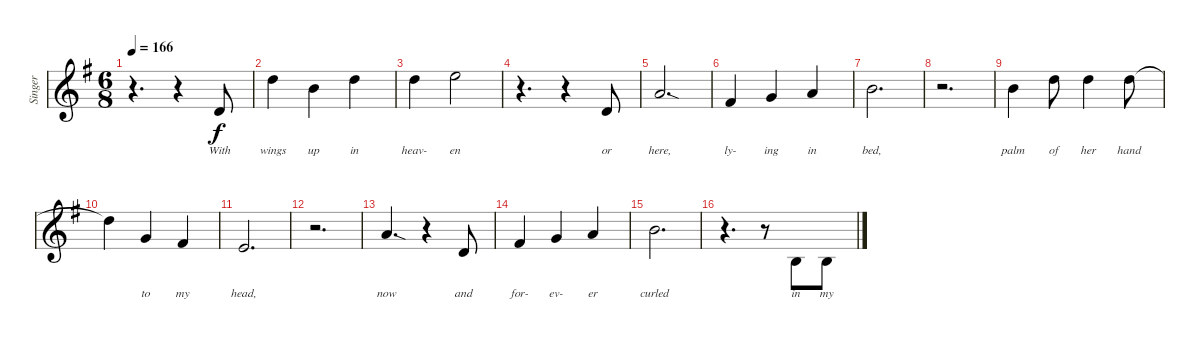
\defaultSystemsLayout 4
\bracketExtendMode groupsimilarinstruments
\otherSystemsTrackNameOrientation horizontal
\track ("Vocals" "Singer") {multiBarRest instrument voiceoohs}
\staff {score}
\tuning (E4 B3 G3 D3 A2 E2)
\ts (6 8)
\tempo 166
\clef g2
\ks g
r.4{d dy f beam Down} r.4{beam Down} 12.4{acc forcenatural}.8{lyrics (0 "With") lyrics (1 "") lyrics (2 "") lyrics (3 "") lyrics (4 "") beam Up} |
10.1{acc forcenatural}.4{lyrics (0 "wings") lyrics (1 "") lyrics (2 "") lyrics (3 "") lyrics (4 "") beam Down} 7.1{acc forcenatural}.4{lyrics (0 "up") lyrics (1 "") lyrics (2 "") lyrics (3 "") lyrics (4 "") beam Down} 10.1{acc forcenatural}.4{lyrics (0 "in") lyrics (1 "") lyrics (2 "") lyrics (3 "") lyrics (4 "") beam Down} |
10.1{acc forcenatural}.4{lyrics (0 "heav-") lyrics (1 "") lyrics (2 "") lyrics (3 "") lyrics (4 "") beam Down} 12.1{acc forcenatural}.2{lyrics (0 "en") lyrics (1 "") lyrics (2 "") lyrics (3 "") lyrics (4 "") beam Down} |
r.4{d beam Down} r.4{beam Down} 3.2{acc forcenatural}.8{lyrics (0 "or") lyrics (1 "") lyrics (2 "") lyrics (3 "") lyrics (4 "") beam Up} |
5.1{sod acc forcenatural}.2{d lyrics (0 "here,") lyrics (1 "") lyrics (2 "") lyrics (3 "") lyrics (4 "") beam Up} |
2.1{acc #}.4{lyrics (0 "ly-") lyrics (1 "") lyrics (2 "") lyrics (3 "") lyrics (4 "") beam Up} 3.1{acc forcenatural}.4{lyrics (0 "ing") lyrics (1 "") lyrics (2 "") lyrics (3 "") lyrics (4 "") beam Up} 5.1{acc forcenatural}.4{lyrics (0 "in") lyrics (1 "") lyrics (2 "") lyrics (3 "") lyrics (4 "") beam Up} |
7.1{acc forcenatural}.2{d lyrics (0 "bed,") lyrics (1 "") lyrics (2 "") lyrics (3 "") lyrics (4 "") beam Down} |
r.2{d beam Down} |
7.1{acc forcenatural}.4{lyrics (0 "palm") lyrics (1 "") lyrics (2 "") lyrics (3 "") lyrics (4 "") beam Down} 10.1{acc forcenatural}.8{lyrics (0 "of") lyrics (1 "") lyrics (2 "") lyrics (3 "") lyrics (4 "") beam Down} 10.1{acc forcenatural}.4{lyrics (0 "her") lyrics (1 "") lyrics (2 "") lyrics (3 "") lyrics (4 "") beam Down} 10.1{acc forcenatural}.8{lyrics (0 "hand") lyrics (1 "") lyrics (2 "") lyrics (3 "") lyrics (4 "") beam Down} |
10.1{t acc forcenatural}.4{beam Down} 3.1{acc forcenatural}.4{lyrics (0 "to") lyrics (1 "") lyrics (2 "") lyrics (3 "") lyrics (4 "") beam Up} 2.1{acc #}.4{lyrics (0 "my") lyrics (1 "") lyrics (2 "") lyrics (3 "") lyrics (4 "") beam Up} |
0.1{acc forcenatural}.2{d lyrics (0 "head,") lyrics (1 "") lyrics (2 "") lyrics (3 "") lyrics (4 "") beam Up} |
r.2{d beam Down} |
5.1{sod acc forcenatural}.4{d lyrics (0 "now") lyrics (1 "") lyrics (2 "") lyrics (3 "") lyrics (4 "") beam Up} r.4{beam Up} 3.2{acc forcenatural}.8{lyrics (0 "and") lyrics (1 "") lyrics (2 "") lyrics (3 "") lyrics (4 "") beam Up} |
2.1{acc #}.4{lyrics (0 "for-") lyrics (1 "") lyrics (2 "") lyrics (3 "") lyrics (4 "") beam Up} 3.1{acc forcenatural}.4{lyrics (0 "ev-") lyrics (1 "") lyrics (2 "") lyrics (3 "") lyrics (4 "") beam Up} 5.1{acc forcenatural}.4{lyrics (0 "er") lyrics (1 "") lyrics (2 "") lyrics (3 "") lyrics (4 "") beam Up} |
7.1{acc forcenatural}.2{d lyrics (0 "curled") lyrics (1 "") lyrics (2 "") lyrics (3 "") lyrics (4 "") beam Down} |
r.4{d beam Down} r.8{beam Down} 9.4{acc forcenatural}.8{lyrics (0 "in") lyrics (1 "") lyrics (2 "") lyrics (3 "") lyrics (4 "") beam Up} 9.4{acc forcenatural}.8{lyrics (0 "my") lyrics (1 "") lyrics (2 "") lyrics (3 "") lyrics (4 "") beam Up}
